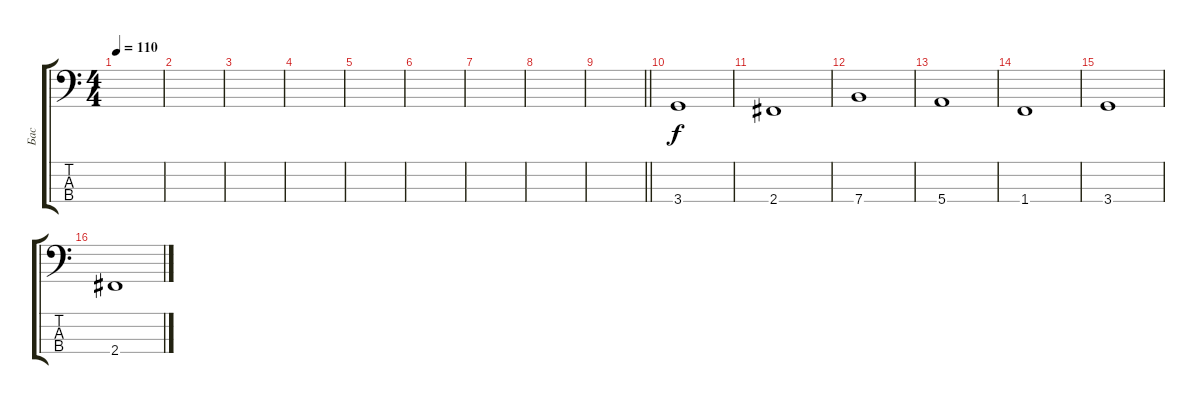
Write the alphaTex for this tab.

\track ("Бас" "Бас") {instrument electricbassfinger}
\staff {score tabs}
\tuning (G2 D2 A1 E1) {hide}
\ts (4 4)
\tempo 110
\clef f4
\ks c
|
|
|
|
|
|
|
|
\barLineRight lightlight
|
3.4.1 |
2.4.1 |
7.4.1 |
5.4.1 |
1.4.1 |
3.4.1 |
2.4.1
